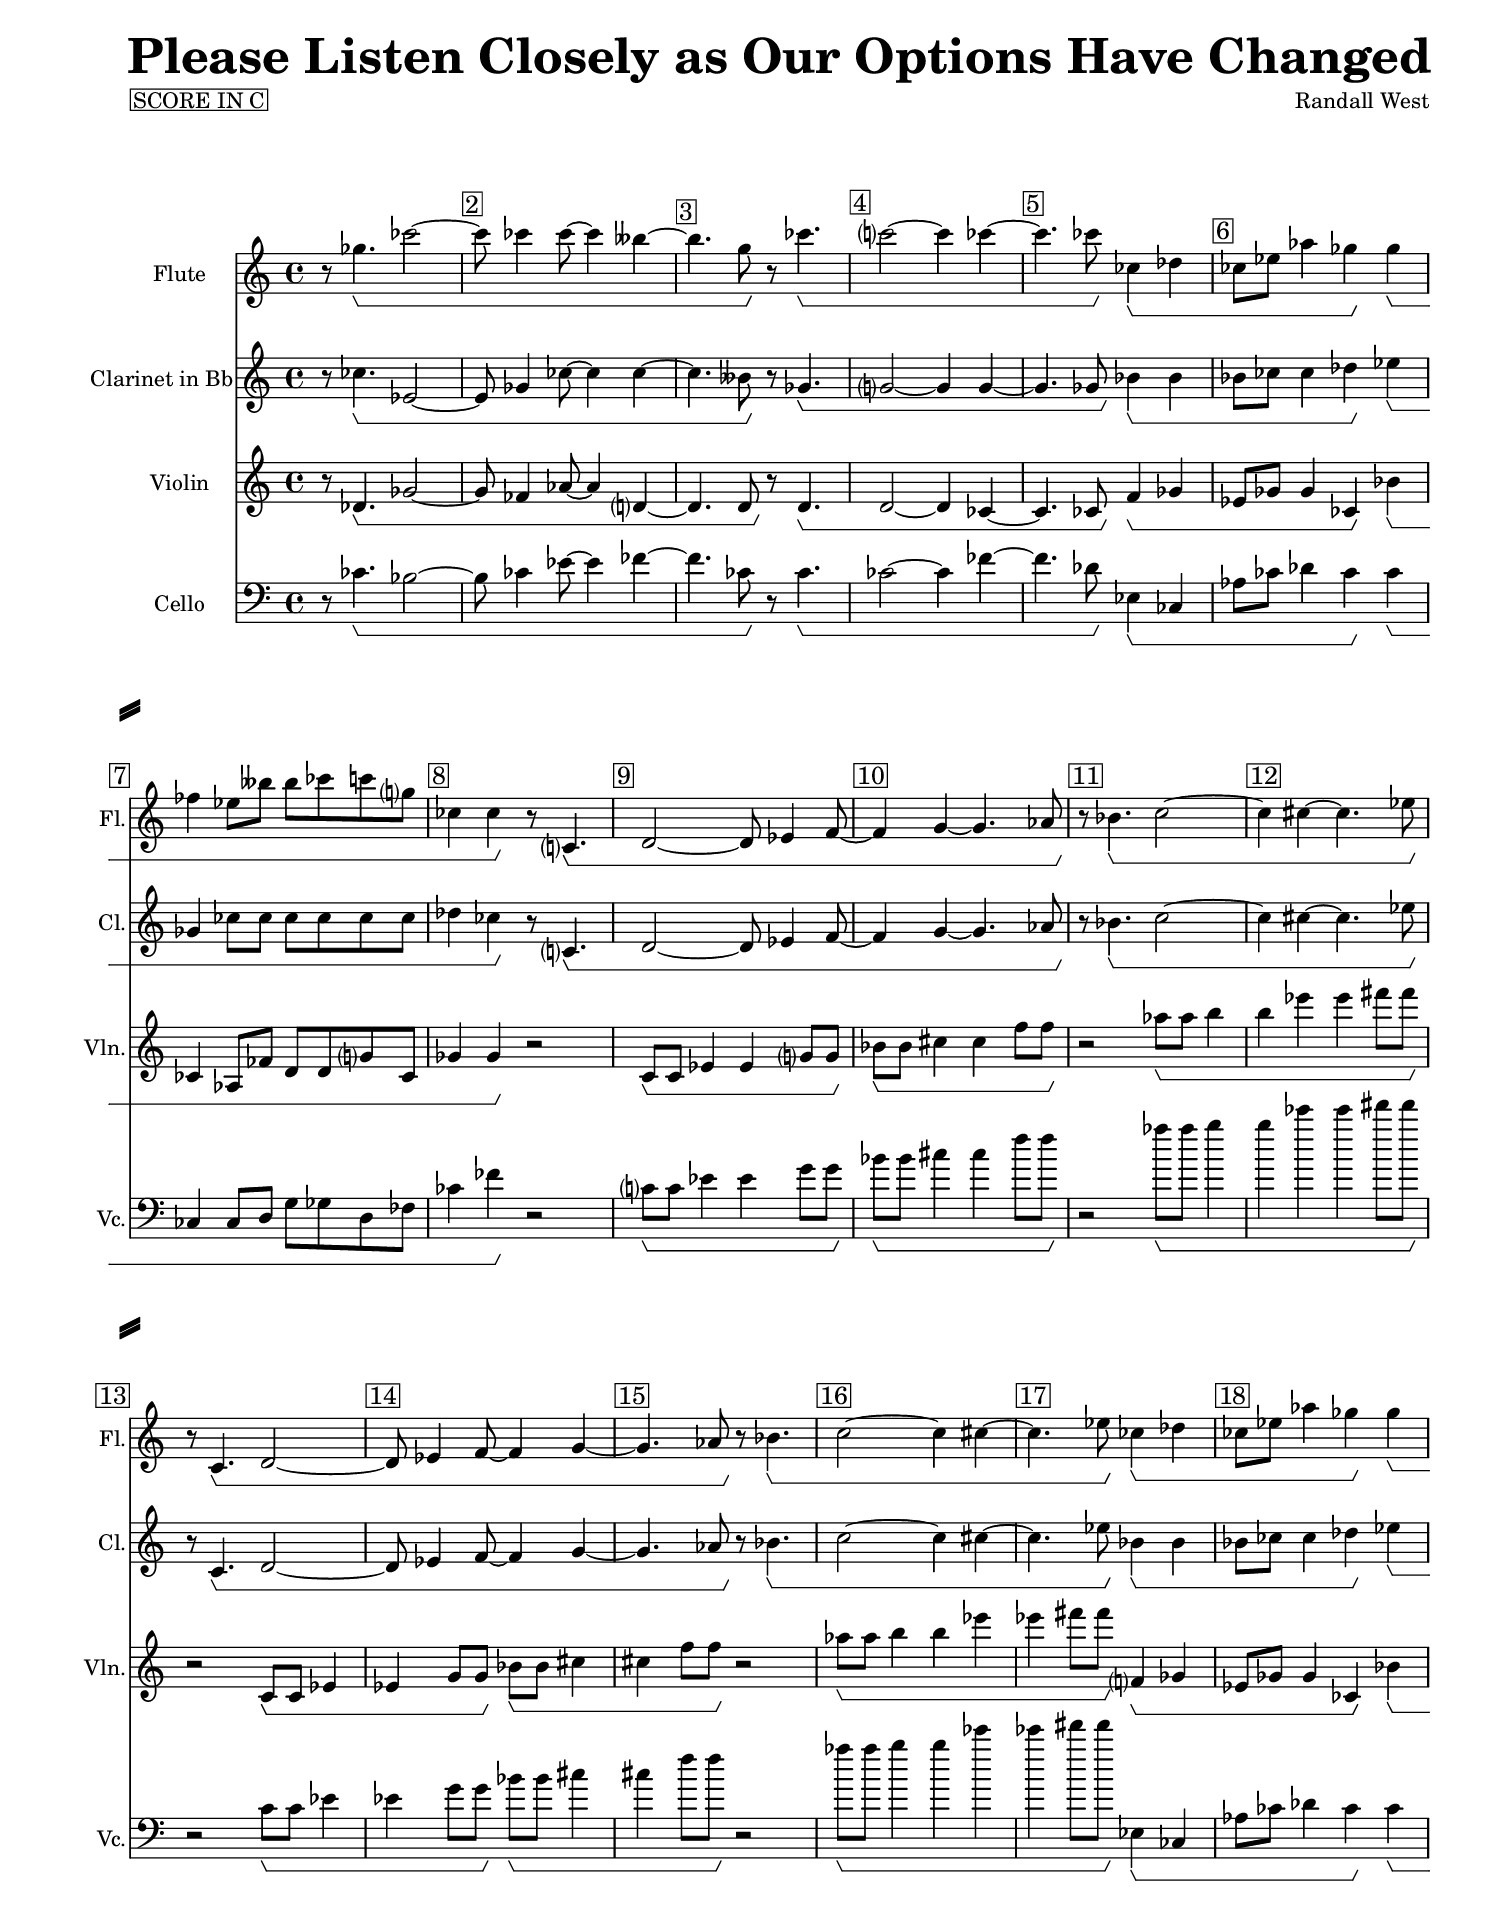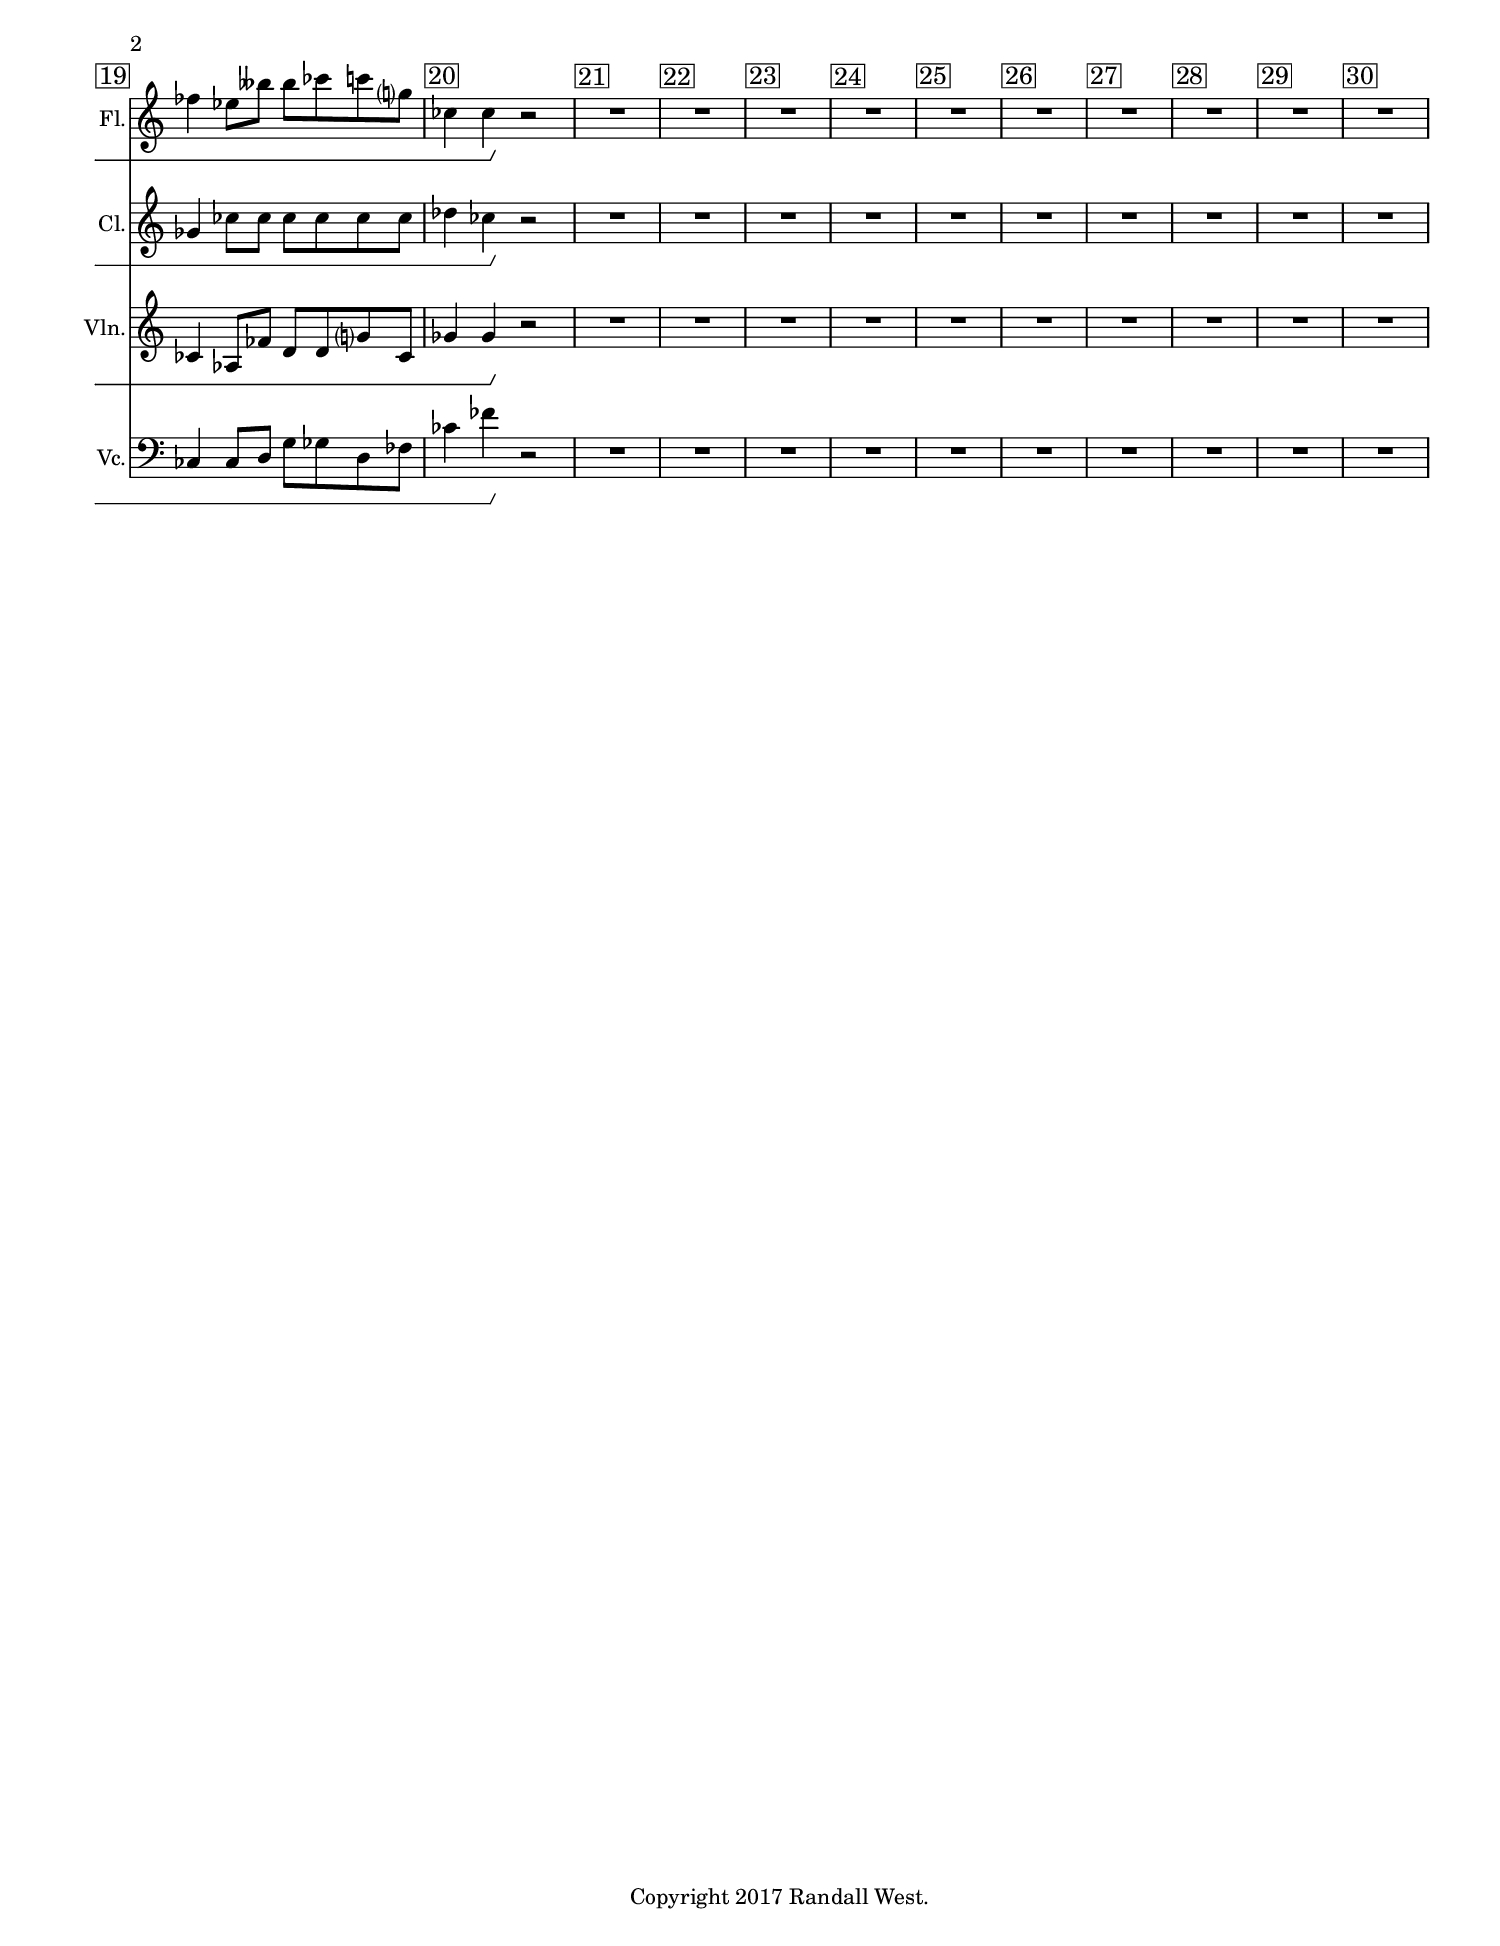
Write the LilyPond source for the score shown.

% 2017-09-22 18:55

\version "2.19.54"
\language "english"

#(set-global-staff-size 19)

\header {
    composer = "Randall West"
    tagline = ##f
    poet = \markup { \box "SCORE IN C" } %HACKY WAY TO GET SCORE IN C IN THERE !!!!!!
    title = \markup {
        \column {
            \center-align {
                \fontsize #3 {
                    "Please Listen Closely as Our Options Have Changed"
                }
            }
        }
    }
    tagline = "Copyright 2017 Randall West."
}

  #(set! paper-alist (cons '("10x13" . (cons (* 10 in) (* 13 in))) paper-alist))

  \paper {
    #(set-paper-size "10x13")
    %#(set-paper-size "letter")
    left-margin = 22\mm
    system-separator-markup = \slashSeparator
    markup-system-spacing = #'(
        (basic-distance . 0)
        (minimum-distance . 0)
        (padding . 8)
        (stretchability . 0)
    )
    system-system-spacing = #'(
        (basic-distance . 12)
        (minimum-distance . 18)
        (padding . 12)
        (stretchability . 20)
    )
}

\layout {
    \set Score.markFormatter = #format-mark-circle-letters 
    \context {        
        \Score
        
        % \remove "Bar_number_engraver"
        \override BarNumber #'break-visibility = #'#(#f #t #t)
        \override BarNumber #'font-size = #1.2
        \override BarNumber  #'stencil = #(make-stencil-boxer 0.1 0.25 ly:text-interface::print)
        
        \override RehearsalMark #'font-size = #6

    }
    \context {
        \Staff 
        % \RemoveEmptyStaves
        \override VerticalAxisGroup #'remove-first = ##t % NOTE: comment this out to show staves on first page
        \override Hairpin #'minimum-length = #6
    }
    \context {
        \RhythmicStaff 
        % \RemoveEmptyStaves
        \override VerticalAxisGroup #'remove-first = ##t % NOTE: comment this out to show staves on first page
        \override Hairpin #'minimum-length = #6
    }
    % \context {
    %     \Dynamics
    %     \consists #Measure_counter_engraver
    %     \override MeasureCounter.direction = #DOWN
    %     \override MeasureCounter.font-encoding = #'latin1
    %     \override MeasureCounter.font-shape = #'italic
    %     % to control the distance of the Dynamics context from the staff:
    %     \override VerticalAxisGroup.nonstaff-relatedstaff-spacing.padding = #3
    %     \override MeasureCounter.font-size = #1.2
    %     % NOTE... below causes an error... why?
    %     % \override MeasureCounter.stencil = #(make-stencil-boxer 0.1 0.25 ly:text-interface::print)
    % }
}


\header {}

\layout {}

\paper {}

\score {
    \new Score <<
        \context Staff = "Flute" \with {
            \consists Horizontal_bracket_engraver
        } {
            \set Staff.instrumentName = \markup { Flute }
            \set Staff.shortInstrumentName = \markup { Fl. }
            {
                \accidentalStyle modern-cautionary
                r8
                gf''4. \startGroup
                cf'''2 ~
                cf'''8
                cf'''4
                cf'''8 ~
                cf'''4
                bff''4 ~
                bff''4.
                g''8 \stopGroup
                r8
                cf'''4. \startGroup
                c'''2 ~
                c'''4
                cf'''4 ~
                cf'''4.
                cf'''8 \stopGroup
                cf''4 \startGroup
                df''4
                cf''8 [
                ef''8 ]
                af''4
                gf''4 \stopGroup
                gf''4 \startGroup
                ff''4
                ef''8 [
                bff''8 ]
                bff''8 [
                cf'''8
                c'''8
                g''8 ]
                cf''4
                cf''4 \stopGroup
                r8
                c'4. \startGroup
                d'2 ~
                d'8
                ef'4
                f'8 ~
                f'4
                g'4 ~
                g'4.
                af'8 \stopGroup
                r8
                bf'4. \startGroup
                c''2 ~
                c''4
                cs''4 ~
                cs''4.
                ef''8 \stopGroup
                r8
                c'4. \startGroup
                d'2 ~
                d'8
                ef'4
                f'8 ~
                f'4
                g'4 ~
                g'4.
                af'8 \stopGroup
                r8
                bf'4. \startGroup
                c''2 ~
                c''4
                cs''4 ~
                cs''4.
                ef''8 \stopGroup
                cf''4 \startGroup
                df''4
                cf''8 [
                ef''8 ]
                af''4
                gf''4 \stopGroup
                gf''4 \startGroup
                ff''4
                ef''8 [
                bff''8 ]
                bff''8 [
                cf'''8
                c'''8
                g''8 ]
                cf''4
                cf''4 \stopGroup
                r2
                {
                    R1 * 10
                }
            }
        }
        \context Staff = "Clarinet" \with {
            \consists Horizontal_bracket_engraver
        } {
            \set Staff.instrumentName = \markup { "Clarinet in Bb" }
            \set Staff.shortInstrumentName = \markup { Cl. }
            {
                \accidentalStyle modern-cautionary
                r8
                cf''4. \startGroup
                ef'2 ~
                ef'8
                gf'4
                cf''8 ~
                cf''4
                cf''4 ~
                cf''4.
                bff'8 \stopGroup
                r8
                gf'4. \startGroup
                g'2 ~
                g'4
                g'4 ~
                g'4.
                gf'8 \stopGroup
                bf'4 \startGroup
                bf'4
                bf'8 [
                cf''8 ]
                cf''4
                df''4 \stopGroup
                ef''4 \startGroup
                gf'4
                cf''8 [
                cf''8 ]
                cf''8 [
                cf''8
                cf''8
                cf''8 ]
                df''4
                cf''4 \stopGroup
                r8
                c'4. \startGroup
                d'2 ~
                d'8
                ef'4
                f'8 ~
                f'4
                g'4 ~
                g'4.
                af'8 \stopGroup
                r8
                bf'4. \startGroup
                c''2 ~
                c''4
                cs''4 ~
                cs''4.
                ef''8 \stopGroup
                r8
                c'4. \startGroup
                d'2 ~
                d'8
                ef'4
                f'8 ~
                f'4
                g'4 ~
                g'4.
                af'8 \stopGroup
                r8
                bf'4. \startGroup
                c''2 ~
                c''4
                cs''4 ~
                cs''4.
                ef''8 \stopGroup
                bf'4 \startGroup
                bf'4
                bf'8 [
                cf''8 ]
                cf''4
                df''4 \stopGroup
                ef''4 \startGroup
                gf'4
                cf''8 [
                cf''8 ]
                cf''8 [
                cf''8
                cf''8
                cf''8 ]
                df''4
                cf''4 \stopGroup
                r2
                {
                    R1 * 10
                }
            }
        }
        \context Staff = "Violin" \with {
            \consists Horizontal_bracket_engraver
        } {
            \set Staff.instrumentName = \markup { Violin }
            \set Staff.shortInstrumentName = \markup { Vln. }
            {
                \accidentalStyle modern-cautionary
                r8
                df'4. \startGroup
                gf'2 ~
                gf'8
                ff'4
                af'8 ~
                af'4
                d'4 ~
                d'4.
                d'8 \stopGroup
                r8
                d'4. \startGroup
                d'2 ~
                d'4
                cf'4 ~
                cf'4.
                cf'8 \stopGroup
                f'4 \startGroup
                gf'4
                ef'8 [
                gf'8 ]
                gf'4
                cf'4 \stopGroup
                bf'4 \startGroup
                cf'4
                af8 [
                ff'8 ]
                d'8 [
                d'8
                g'8
                cf'8 ]
                gf'4
                gf'4 \stopGroup
                r2
                c'8 \startGroup [
                c'8 ]
                ef'4
                ef'4
                g'8 [
                g'8 \stopGroup ]
                bf'8 \startGroup [
                bf'8 ]
                cs''4
                cs''4
                f''8 [
                f''8 \stopGroup ]
                r2
                af''8 \startGroup [
                af''8 ]
                b''4
                b''4
                ef'''4
                ef'''4
                fs'''8 [
                fs'''8 \stopGroup ]
                r2
                c'8 \startGroup [
                c'8 ]
                ef'4
                ef'4
                g'8 [
                g'8 \stopGroup ]
                bf'8 \startGroup [
                bf'8 ]
                cs''4
                cs''4
                f''8 [
                f''8 \stopGroup ]
                r2
                af''8 \startGroup [
                af''8 ]
                b''4
                b''4
                ef'''4
                ef'''4
                fs'''8 [
                fs'''8 \stopGroup ]
                f'4 \startGroup
                gf'4
                ef'8 [
                gf'8 ]
                gf'4
                cf'4 \stopGroup
                bf'4 \startGroup
                cf'4
                af8 [
                ff'8 ]
                d'8 [
                d'8
                g'8
                cf'8 ]
                gf'4
                gf'4 \stopGroup
                r2
                {
                    R1 * 10
                }
            }
        }
        \context Staff = "Cello" \with {
            \consists Horizontal_bracket_engraver
        } {
            \set Staff.instrumentName = \markup { Cello }
            \set Staff.shortInstrumentName = \markup { Vc. }
            \clef "bass"
            {
                \accidentalStyle modern-cautionary
                r8
                cf'4. \startGroup
                bf2 ~
                bf8
                cf'4
                ef'8 ~
                ef'4
                ff'4 ~
                ff'4.
                cf'8 \stopGroup
                r8
                cf'4. \startGroup
                cf'2 ~
                cf'4
                ff'4 ~
                ff'4.
                df'8 \stopGroup
                ef4 \startGroup
                cf4
                af8 [
                cf'8 ]
                df'4
                cf'4 \stopGroup
                cf'4 \startGroup
                cf4
                cf8 [
                d8 ]
                g8 [
                gf8
                d8
                ff8 ]
                cf'4
                ff'4 \stopGroup
                r2
                c'8 \startGroup [
                c'8 ]
                ef'4
                ef'4
                g'8 [
                g'8 \stopGroup ]
                bf'8 \startGroup [
                bf'8 ]
                cs''4
                cs''4
                f''8 [
                f''8 \stopGroup ]
                r2
                af''8 \startGroup [
                af''8 ]
                b''4
                b''4
                ef'''4
                ef'''4
                fs'''8 [
                fs'''8 \stopGroup ]
                r2
                c'8 \startGroup [
                c'8 ]
                ef'4
                ef'4
                g'8 [
                g'8 \stopGroup ]
                bf'8 \startGroup [
                bf'8 ]
                cs''4
                cs''4
                f''8 [
                f''8 \stopGroup ]
                r2
                af''8 \startGroup [
                af''8 ]
                b''4
                b''4
                ef'''4
                ef'''4
                fs'''8 [
                fs'''8 \stopGroup ]
                ef4 \startGroup
                cf4
                af8 [
                cf'8 ]
                df'4
                cf'4 \stopGroup
                cf'4 \startGroup
                cf4
                cf8 [
                d8 ]
                g8 [
                gf8
                d8
                ff8 ]
                cf'4
                ff'4 \stopGroup
                r2
                {
                    R1 * 10
                }
            }
        }
    >>
}